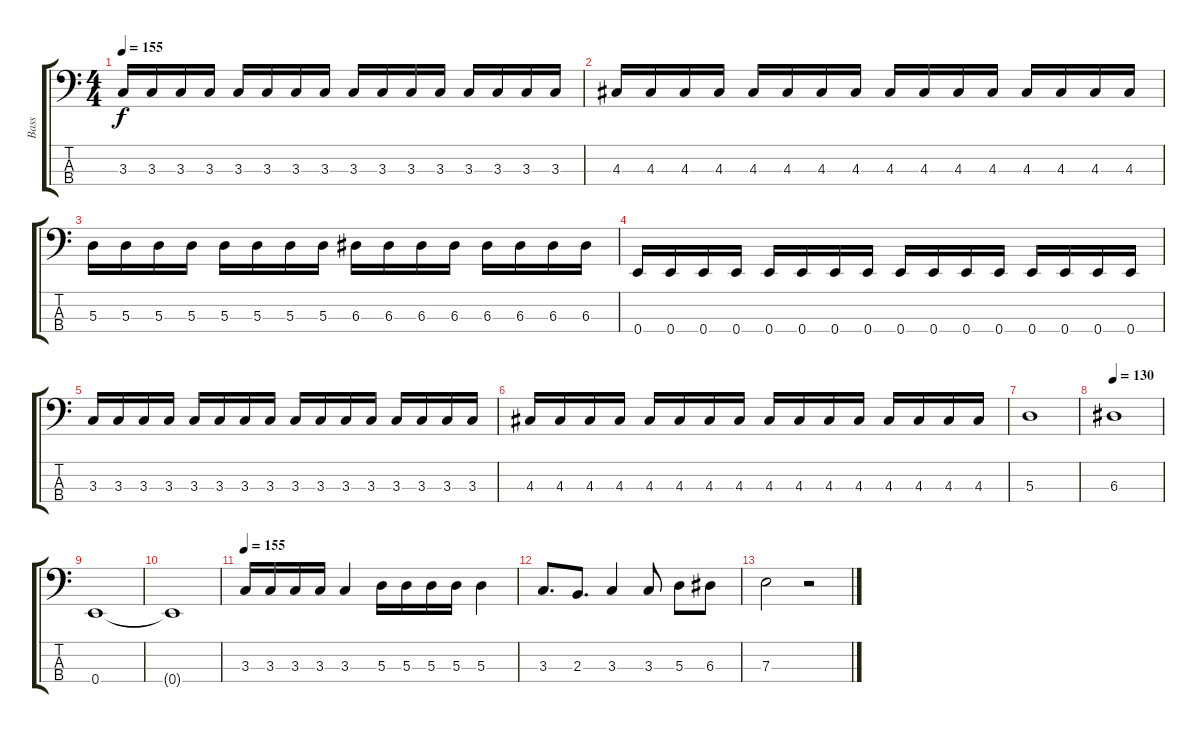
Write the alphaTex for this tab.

\track ("Bass" "Bass") {instrument electricbassfinger}
\staff {score tabs}
\tuning (G2 D2 A1 E1) {hide}
\ts (4 4)
\tempo 155
\clef f4
\ks c
3.3.16{dy f} 3.3.16 3.3.16 3.3.16 3.3.16 3.3.16 3.3.16 3.3.16 3.3.16 3.3.16 3.3.16 3.3.16 3.3.16 3.3.16 3.3.16 3.3.16 |
4.3.16 4.3.16 4.3.16 4.3.16 4.3.16 4.3.16 4.3.16 4.3.16 4.3.16 4.3.16 4.3.16 4.3.16 4.3.16 4.3.16 4.3.16 4.3.16 |
5.3.16 5.3.16 5.3.16 5.3.16 5.3.16 5.3.16 5.3.16 5.3.16 6.3.16 6.3.16 6.3.16 6.3.16 6.3.16 6.3.16 6.3.16 6.3.16 |
0.4.16 0.4.16 0.4.16 0.4.16 0.4.16 0.4.16 0.4.16 0.4.16 0.4.16 0.4.16 0.4.16 0.4.16 0.4.16 0.4.16 0.4.16 0.4.16 |
3.3.16 3.3.16 3.3.16 3.3.16 3.3.16 3.3.16 3.3.16 3.3.16 3.3.16 3.3.16 3.3.16 3.3.16 3.3.16 3.3.16 3.3.16 3.3.16 |
4.3.16 4.3.16 4.3.16 4.3.16 4.3.16 4.3.16 4.3.16 4.3.16 4.3.16 4.3.16 4.3.16 4.3.16 4.3.16 4.3.16 4.3.16 4.3.16 |
5.3.1 |
\tempo 130
6.3.1 |
0.4.1 |
0.4{t}.1 |
\tempo 155
3.3.16 3.3.16 3.3.16 3.3.16 3.3.4 5.3.16 5.3.16 5.3.16 5.3.16 5.3.4 |
3.3.8{d} 2.3.8{d} 3.3.4 3.3.8 5.3.8 6.3.8 |
7.3.2 r.2
